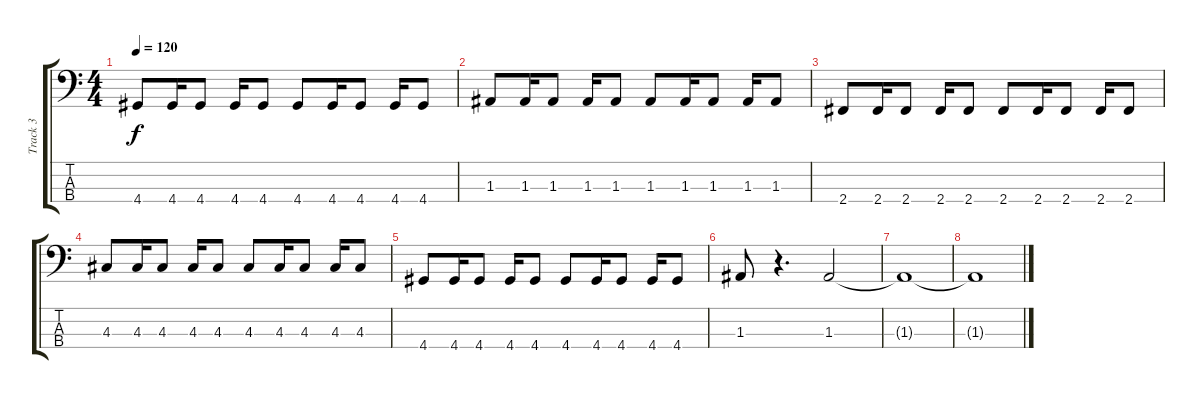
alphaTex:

\track ("Track 3" "Track 3") {instrument electricbassfinger}
\staff {score tabs}
\tuning (G2 D2 A1 E1) {hide}
\ts (4 4)
\tempo 120
\clef f4
\ks c
4.4.8{dy f} 4.4.16 4.4.8 4.4.16 4.4.8 4.4.8 4.4.16 4.4.8 4.4.16 4.4.8 |
1.3.8 1.3.16 1.3.8 1.3.16 1.3.8 1.3.8 1.3.16 1.3.8 1.3.16 1.3.8 |
2.4.8 2.4.16 2.4.8 2.4.16 2.4.8 2.4.8 2.4.16 2.4.8 2.4.16 2.4.8 |
4.3.8 4.3.16 4.3.8 4.3.16 4.3.8 4.3.8 4.3.16 4.3.8 4.3.16 4.3.8 |
4.4.8 4.4.16 4.4.8 4.4.16 4.4.8 4.4.8 4.4.16 4.4.8 4.4.16 4.4.8 |
1.3.8 r.4{d} 1.3.2 |
1.3{t}.1 |
1.3{t}.1
